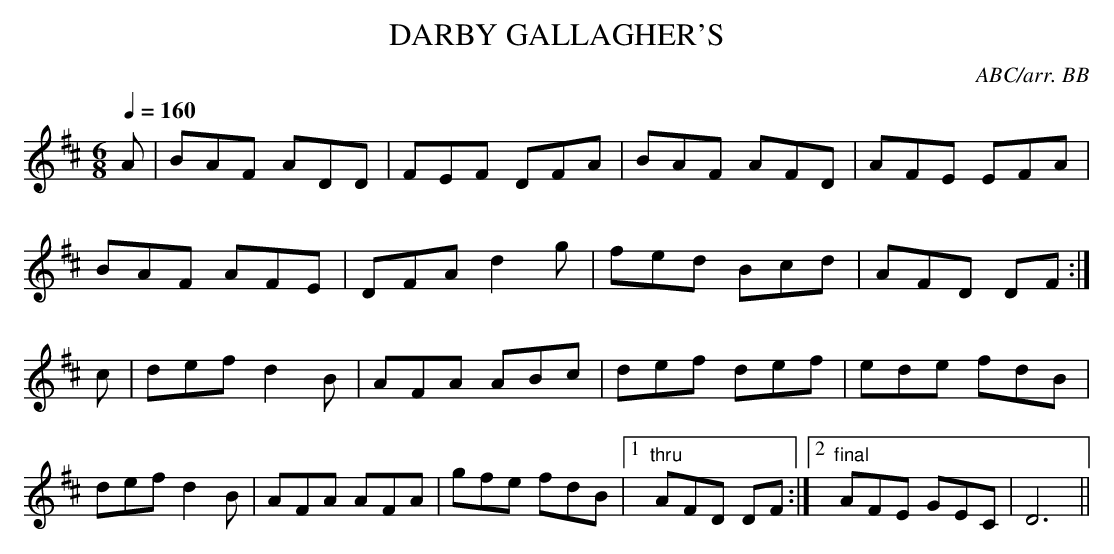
X:1
T:DARBY GALLAGHER'S
C:ABC/arr. BB
Q:1/4=160
L:1/8
M:6/8
K:D
A|BAF ADD|FEF DFA|BAF AFD|AFE EFA|
BAF AFE|DFA d2g|fed Bcd|AFD DF:|
c|def d2B|AFA ABc|def def|ede fdB|
def d2B|AFA AFA|gfe fdB|1 "thru"AFD DF:|\
[2 "final"AFE GEC|D6||
